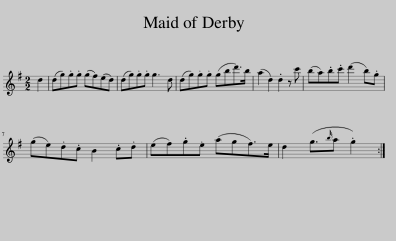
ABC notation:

X:1
L:1/8
M:2/2
I:linebreak $
K:G
V:1 treble
V:1
 d2 | (dg).g.g (gf)(ed) | (dg).g.g g3 d | (dg).g.g (gbd'>)b | (a2 d2) .d2 z c' | %5
 (ba).b.c' (d'2 b).g |$ (ge).d.c B2 .c.d | (ef).g.e (agf>)e | d2 (g3/2{b}a .g2) :| %9
